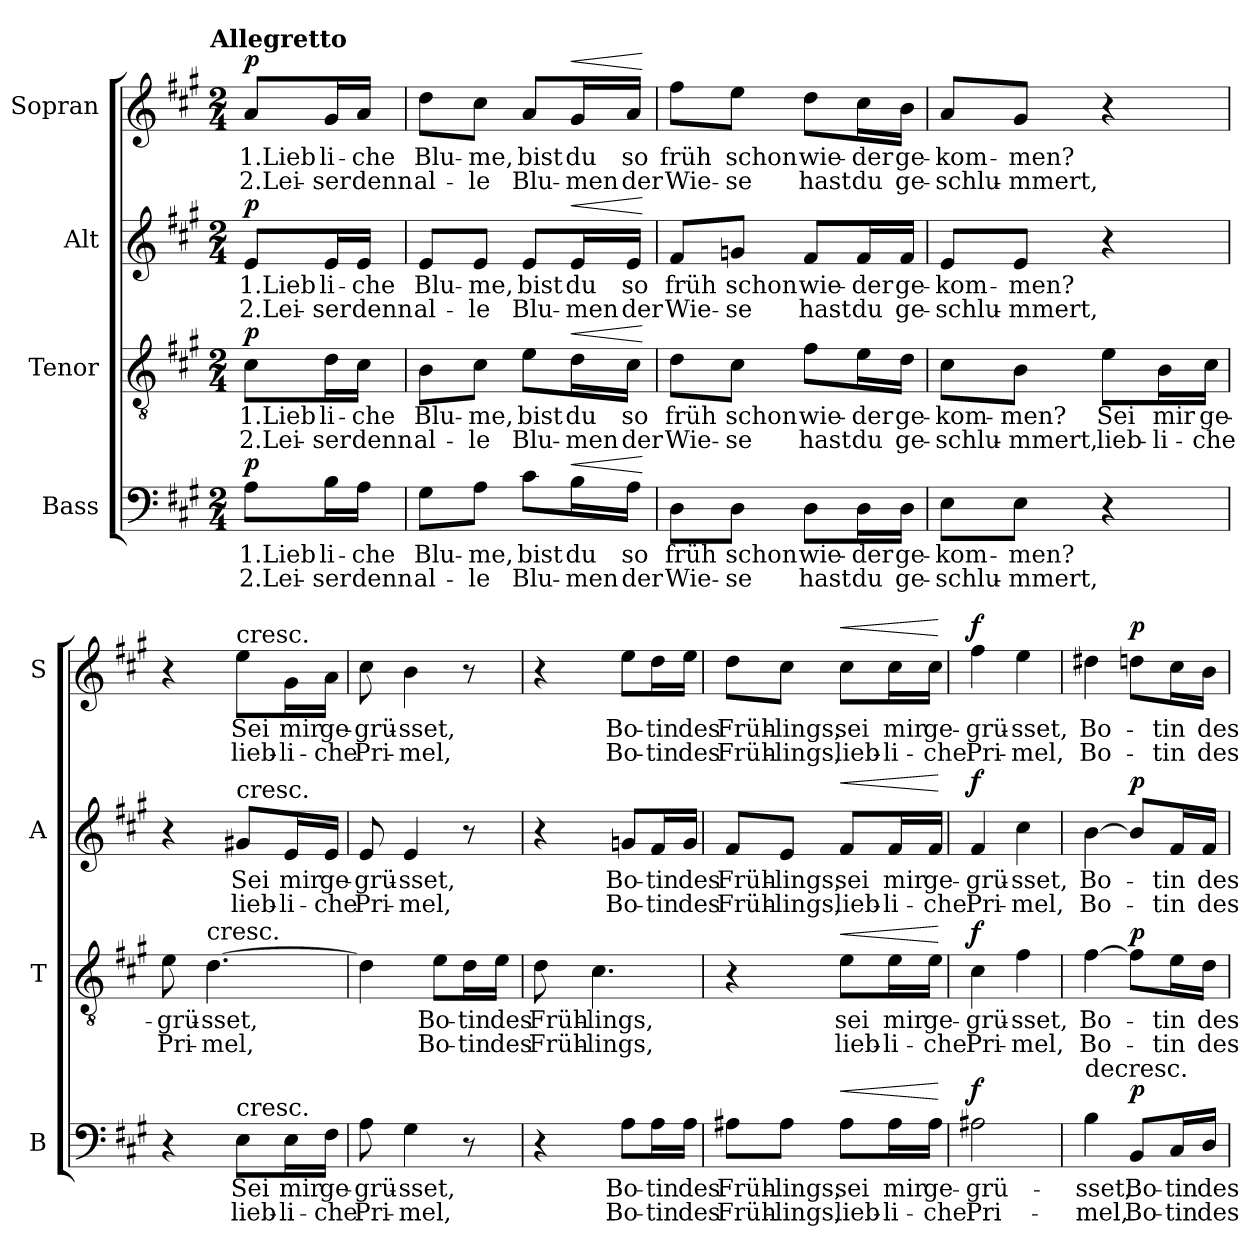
**kern	**text	**text	**dynam	**kern	**text	**text	**dynam	**kern	**text	**text	**dynam	**kern	**text	**text	**dynam
*part4	*part4	*part4	*part4	*part3	*part3	*part3	*part3	*part2	*part2	*part2	*part2	*part1	*part1	*part1	*part1
*staff4	*staff4	*staff4	*staff4	*staff3	*staff3	*staff3	*staff3	*staff2	*staff2	*staff2	*staff2	*staff1	*staff1	*staff1	*staff1
*I"Bass	*	*	*	*I"Tenor	*	*	*	*I"Alt	*	*	*	*I"Sopran	*	*	*
*I'B	*	*	*	*I'T	*	*	*	*I'A	*	*	*	*I'S	*	*	*
*clefF4	*	*	*	*clefGv2	*	*	*	*clefG2	*	*	*	*clefG2	*	*	*
*k[f#c#g#]	*	*	*	*k[f#c#g#]	*	*	*	*k[f#c#g#]	*	*	*	*k[f#c#g#]	*	*	*
*A:	*	*	*	*A:	*	*	*	*A:	*	*	*	*A:	*	*	*
!!LO:TX:omd:t=Allegretto
*M2/4	*	*	*	*M2/4	*	*	*	*M2/4	*	*	*	*M2/4	*	*	*
*MM72	*	*	*	*MM72	*	*	*	*MM72	*	*	*	*MM72	*	*	*
=1	=1	=1	=1	=1	=1	=1	=1	=1	=1	=1	=1	=1	=1	=1	=1
!	!	!	!LO:DY:a	!	!	!	!LO:DY:a	!	!	!	!LO:DY:a	!	!	!	!LO:DY:a
8A\L	1.Lieb	2.Lei-	p	8c#\L	1.Lieb	2.Lei-	p	8e/L	1.Lieb	2.Lei-	p	8a/L	1.Lieb	2.Lei-	p
16B\L	-li-	-ser	.	16d\L	-li-	-ser	.	16e/L	-li-	-ser	.	16g#/L	-li-	-ser	.
16A\JJ	-che	denn	.	16c#\JJ	-che	denn	.	16e/JJ	-che	denn	.	16a/JJ	-che	denn	.
=	=	=	=	=	=	=	=	=	=	=	=	=	=	=	=
8G#\L	Blu-	al-	.	8B\L	Blu-	al-	.	8e/L	Blu-	al-	.	8dd\L	Blu-	al-	.
8A\J	-me,	-le	.	8c#\J	-me,	-le	.	8e/J	-me,	-le	.	8cc#\J	-me,	-le	.
8c#\L	bist	Blu-	.	8e\L	bist	Blu-	.	8e/L	bist	Blu-	.	8a/L	bist	Blu-	.
!	!	!	!LO:HP:a	!	!	!	!LO:HP:a	!	!	!	!LO:HP:a	!	!	!	!LO:HP:a
16B\L	du	-men	<	16d\L	du	-men	<	16e/L	du	-men	<	16g#/L	du	-men	<
16A\JJ	so	der	.	16c#\JJ	so	der	.	16e/JJ	so	der	.	16a/JJ	so	der	.
.	.	.	[	.	.	.	[	.	.	.	[	.	.	.	[
=	=	=	=	=	=	=	=	=	=	=	=	=	=	=	=
8D\L	früh	Wie-	.	8d\L	früh	Wie-	.	8f#/L	früh	Wie-	.	8ff#\L	früh	Wie-	.
8D\J	schon	-se	.	8c#\J	schon	-se	.	8gn/J	schon	-se	.	8ee\J	schon	-se	.
8D\L	wie-	hast	.	8f#\L	wie-	hast	.	8f#/L	wie-	hast	.	8dd\L	wie-	hast	.
16D\L	-der	du	.	16e\L	-der	du	.	16f#/L	-der	du	.	16cc#\L	-der	du	.
16D\JJ	ge-	ge-	.	16d\JJ	ge-	ge-	.	16f#/JJ	ge-	ge-	.	16b\JJ	ge-	ge-	.
=	=	=	=	=	=	=	=	=	=	=	=	=	=	=	=
8E\L	-kom-	-schlu-	.	8c#\L	-kom-	-schlu-	.	8e/L	-kom-	-schlu-	.	8a/L	-kom-	-schlu-	.
8E\J	-men?	-mmert,	.	8B\J	-men?	-mmert,	.	8e/J	-men?	-mmert,	.	8g#/J	-men?	-mmert,	.
4r	.	.	.	8e\L	Sei	lieb-	.	4r	.	.	.	4r	.	.	.
.	.	.	.	16B\L	mir	-li-	.	.	.	.	.	.	.	.	.
.	.	.	.	16c#\JJ	ge-	-che	.	.	.	.	.	.	.	.	.
=	=	=	=	=	=	=	=	=	=	=	=	=	=	=	=
4r	.	.	.	8e	-grü-	Pri-	.	4r	.	.	.	4r	.	.	.
!	!	!	!	!LO:TX:a:t=cresc.	!	!	!	!	!	!	!	!	!	!	!
.	.	.	.	[4.d	-sset,	-mel,	.	.	.	.	.	.	.	.	.
!	!	!	!	!	!	!	!	!	!	!	!	!LO:TX:a:t=cresc.	!	!	!
!	!	!	!	!	!	!	!	!LO:TX:a:t=cresc.	!	!	!	!	!	!	!
!LO:TX:a:t=cresc.	!	!	!	!	!	!	!	!	!	!	!	!	!	!	!
8E\L	Sei	lieb-	.	.	.	.	.	8g#X/L	Sei	lieb-	.	8ee\L	Sei	lieb-	.
16E\L	mir	-li-	.	.	.	.	.	16e/L	mir	-li-	.	16g#\L	mir	-li-	.
16F#\JJ	ge-	-che	.	.	.	.	.	16e/JJ	ge-	-che	.	16a\JJ	ge-	-che	.
=	=	=	=	=	=	=	=	=	=	=	=	=	=	=	=
8A	-grü-	Pri-	.	4d]	.	.	.	8e	-grü-	Pri-	.	8cc#	-grü-	Pri-	.
4G#	-sset,	-mel,	.	.	.	.	.	4e	-sset,	-mel,	.	4b	-sset,	-mel,	.
.	.	.	.	8e\L	Bo-	Bo-	.	.	.	.	.	.	.	.	.
8r	.	.	.	16d\L	-tin	-tin	.	8r	.	.	.	8r	.	.	.
.	.	.	.	16e\JJ	des	des	.	.	.	.	.	.	.	.	.
=	=	=	=	=	=	=	=	=	=	=	=	=	=	=	=
4r	.	.	.	8d	Früh-	Früh-	.	4r	.	.	.	4r	.	.	.
.	.	.	.	4.c#	-lings,	-lings,	.	.	.	.	.	.	.	.	.
8A\L	Bo-	Bo-	.	.	.	.	.	8gn/L	Bo-	Bo-	.	8ee\L	Bo-	Bo-	.
16A\L	-tin	-tin	.	.	.	.	.	16f#/L	-tin	-tin	.	16dd\L	-tin	-tin	.
16A\JJ	des	des	.	.	.	.	.	16g/JJ	des	des	.	16ee\JJ	des	des	.
=	=	=	=	=	=	=	=	=	=	=	=	=	=	=	=
8A#X\L	Früh-	Früh-	.	4r	.	.	.	8f#/L	Früh-	Früh-	.	8dd\L	Früh-	Früh-	.
8A#\J	-lings,	-lings,	.	.	.	.	.	8e/J	-lings,	-lings,	.	8cc#\J	-lings,	-lings,	.
!	!	!	!LO:HP:a	!	!	!	!LO:HP:a	!	!	!	!LO:HP:a	!	!	!	!LO:HP:a
8A#\L	sei	lieb-	<	8e\L	sei	lieb-	<	8f#/L	sei	lieb-	<	8cc#\L	sei	lieb-	<
16A#\L	mir	-li-	.	16e\L	mir	-li-	.	16f#/L	mir	-li-	.	16cc#\L	mir	-li-	.
16A#\JJ	ge-	-che	.	16e\JJ	ge-	-che	.	16f#/JJ	ge-	-che	.	16cc#\JJ	ge-	-che	.
.	.	.	[	.	.	.	[	.	.	.	[	.	.	.	[
=	=	=	=	=	=	=	=	=	=	=	=	=	=	=	=
!	!	!	!LO:DY:a	!	!	!	!LO:DY:a	!	!	!	!LO:DY:a	!	!	!	!LO:DY:a
2A#X	-grü-	Pri-	f	4c#	-grü-	Pri-	f	4f#	-grü-	Pri-	f	4ff#	-grü-	Pri-	f
.	.	.	.	4f#	-sset,	-mel,	.	4cc#	-sset,	-mel,	.	4ee	-sset,	-mel,	.
=	=	=	=	=	=	=	=	=	=	=	=	=	=	=	=
!LO:TX:a:t=decresc.	!	!	!	!	!	!	!	!	!	!	!	!	!	!	!
4B	-sset,	-mel,	.	[4f#	Bo-	Bo-	.	[4b	Bo-	Bo-	.	4dd#X	Bo-	Bo-	.
!	!	!	!LO:DY:a	!	!	!	!LO:DY:a	!	!	!	!LO:DY:a	!	!	!	!LO:DY:a
8BB/L	Bo-	Bo-	p	8f#\L]	.	.	p	8b/L]	.	.	p	8ddn\L	.	.	p
16C#/L	-tin	-tin	.	16e\L	-tin	-tin	.	16f#/L	-tin	-tin	.	16cc#\L	-tin	-tin	.
16D/JJ	des	des	.	16d\JJ	des	des	.	16f#/JJ	des	des	.	16b\JJ	des	des	.
=	=	=	=	=	=	=	=	=	=	=	=	=	=	=	=
*-	*-	*-	*-	*-	*-	*-	*-	*-	*-	*-	*-	*-	*-	*-	*-
